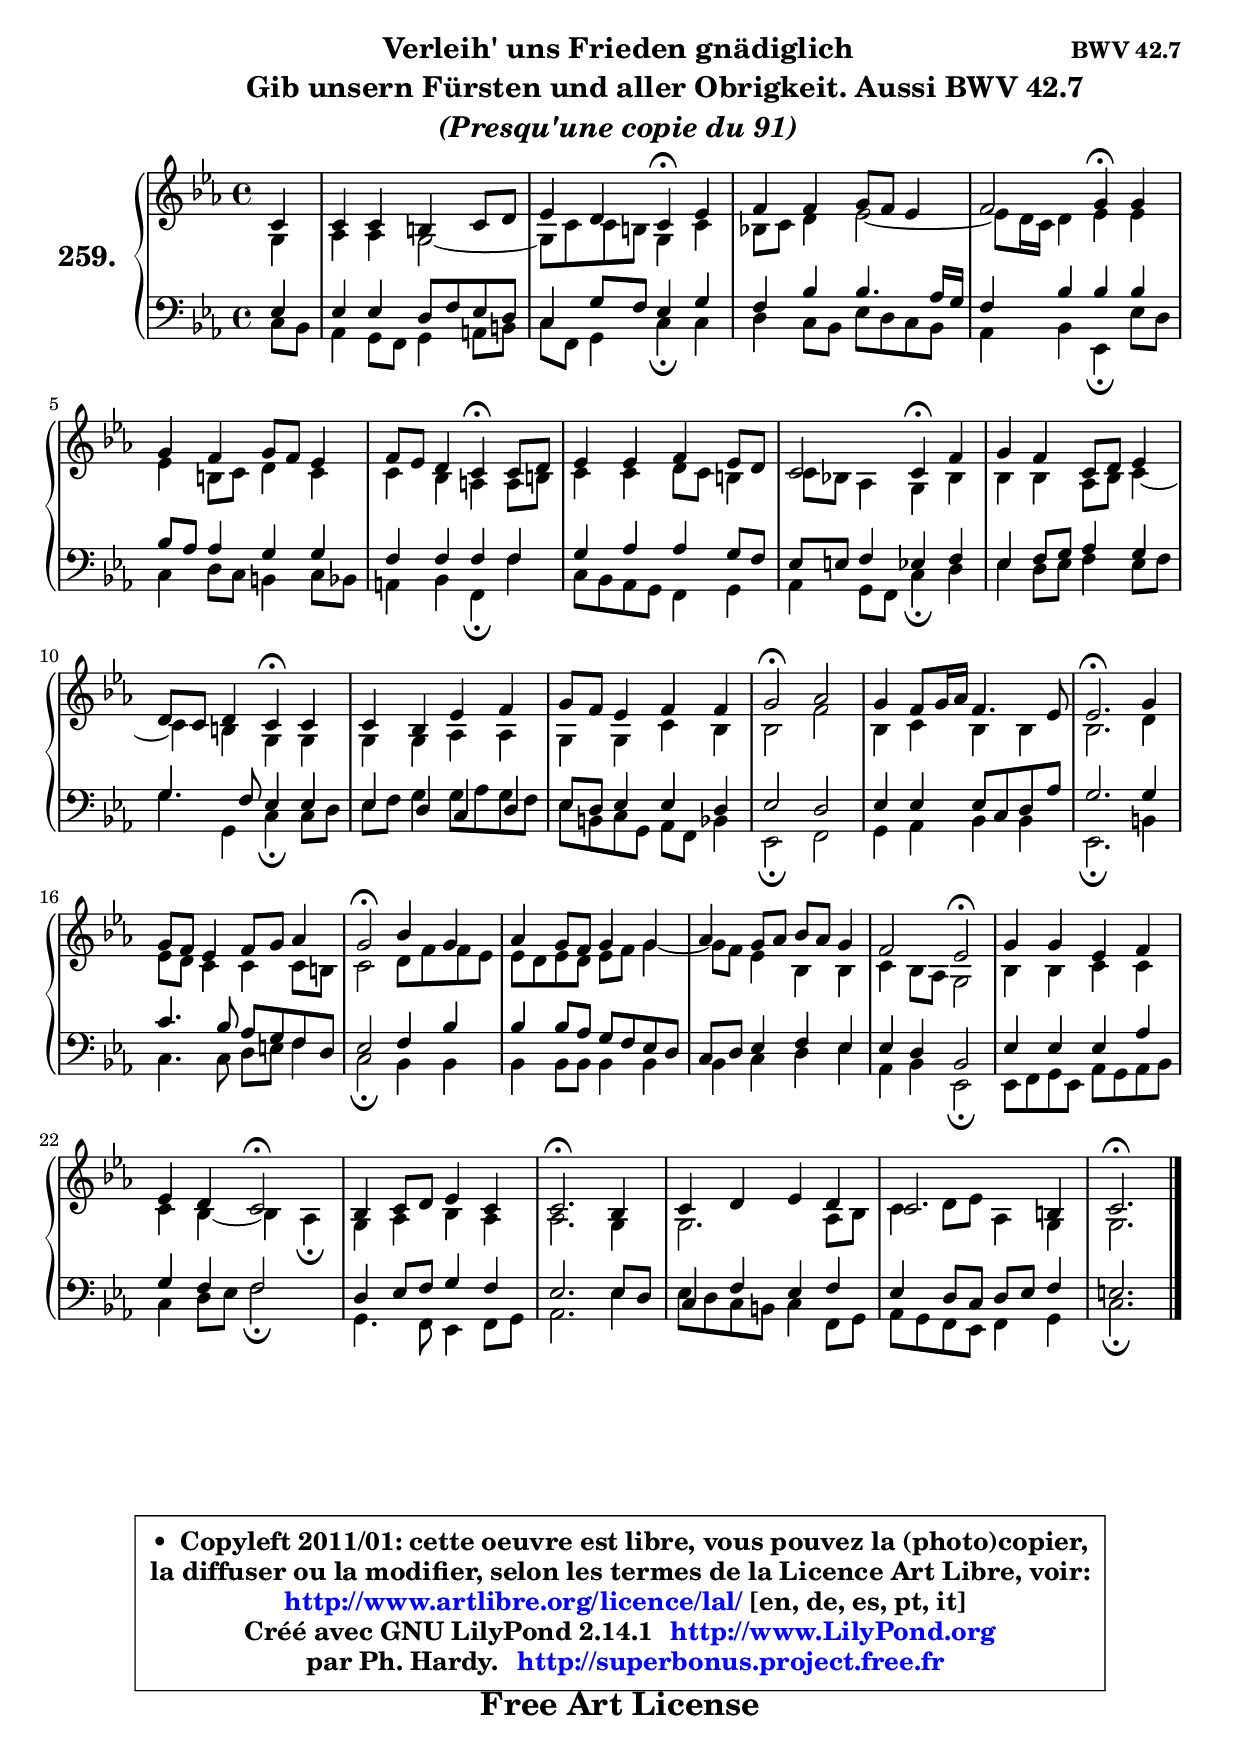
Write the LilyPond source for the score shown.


\version "2.14.1"

    \paper {
%	system-system-spacing #'padding = #0.1
%	score-system-spacing #'padding = #0.1
%	ragged-bottom = ##f
%	ragged-last-bottom = ##f
	}

    \header {
      opus = \markup { \bold "BWV 42.7" }
      piece = \markup { \hspace #9 \fontsize #2 \bold \column \center-align { \line { "Verleih' uns Frieden gnädiglich" }
          \line { \hspace #9 "Gib unsern Fürsten und aller Obrigkeit. Aussi BWV 42.7" }
                     \line { \italic "(Presqu'une copie du 91)" }
                 } }
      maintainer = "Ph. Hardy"
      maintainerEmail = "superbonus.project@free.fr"
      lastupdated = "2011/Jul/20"
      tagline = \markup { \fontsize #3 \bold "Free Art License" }
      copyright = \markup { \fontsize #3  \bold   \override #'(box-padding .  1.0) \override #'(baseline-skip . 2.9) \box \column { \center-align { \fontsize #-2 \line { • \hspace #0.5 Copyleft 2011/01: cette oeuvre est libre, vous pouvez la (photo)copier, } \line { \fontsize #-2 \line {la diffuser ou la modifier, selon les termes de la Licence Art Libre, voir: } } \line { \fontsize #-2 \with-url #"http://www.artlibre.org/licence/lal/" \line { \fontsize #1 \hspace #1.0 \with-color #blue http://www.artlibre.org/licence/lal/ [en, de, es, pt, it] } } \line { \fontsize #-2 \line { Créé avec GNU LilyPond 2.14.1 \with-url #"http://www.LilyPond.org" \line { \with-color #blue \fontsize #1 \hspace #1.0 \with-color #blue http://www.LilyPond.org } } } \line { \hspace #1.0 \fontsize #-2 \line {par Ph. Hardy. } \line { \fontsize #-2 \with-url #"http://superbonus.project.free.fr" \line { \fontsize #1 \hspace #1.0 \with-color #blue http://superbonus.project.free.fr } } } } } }

	  }

  guidemidi = {
        r4 |
        R1 |
        r2 \tempo 4 = 30 r4 \tempo 4 = 78 r4 |
        R1 |
        r2 \tempo 4 = 30 r4 \tempo 4 = 78 r4 |
        R1 |
        r2 \tempo 4 = 30 r4 \tempo 4 = 78 r4 |
        R1 |
        r2 \tempo 4 = 30 r4 \tempo 4 = 78 r4 |
        R1 |
        r2 \tempo 4 = 30 r4 \tempo 4 = 78 r4 |
        R1 |
        R1 |
        \tempo 4 = 34 r2 \tempo 4 = 78 r2 |
        R1 |
        \tempo 4 = 40 r2. \tempo 4 = 78 r4 |
        R1 |
        \tempo 4 = 34 r2 \tempo 4 = 78 r2 |
        R1 |
        R1 |
        r2 \tempo 4 = 34 r2 \tempo 4 = 78 |
        R1 |
        r2 \tempo 4 = 34 r2 \tempo 4 = 78 |
        R1 |
        \tempo 4 = 40 r2. \tempo 4 = 78 r4 |
        R1 |
        R1 |
        \tempo 4 = 40 r2. 
	}

  upper = {
\displayLilyMusic \transpose fis c {
	\time 4/4
	\key fis \minor
	\clef treble
	\partial 4
	\voiceOne
	<< { 
	% SOPRANO
	\set Voice.midiInstrument = "acoustic grand"
	\relative c' {
        fis4 |
        fis4 fis eis fis8 gis |
        a4 gis fis\fermata a4 |
        b4 b cis8 b a4 |
        b2 cis4\fermata cis |
        cis4 b cis8 b a4 |
        b8 a gis4 fis\fermata fis8 gis |
        a4 a b a8 gis |
        fis2 fis4\fermata b |
        cis4 b fis8 gis a4 |
        gis8 fis gis4 fis\fermata fis |
        fis4 e a b |
        cis8 b a4 b b |
        cis2\fermata d2 |
        cis4 b8 cis16 d b4. a8 |
        a2.\fermata cis4 |
        cis8 b a4 b8 cis d4 |
        cis2\fermata e4 cis |
        d4 cis8 b cis4 cis |
        d4 cis8 d e d cis4 |
        b2 a2\fermata |
        cis4 cis a b |
        a4 gis fis2\fermata |
        e4 fis8 gis a4 fis |
        fis2.\fermata e4 |
        fis4 gis a gis |
        fis2. eis4 |
        fis2.\fermata
        \bar "|."
	} % fin de relative
	}

	\context Voice="1" { \voiceTwo 
	% ALTO
	\set Voice.midiInstrument = "acoustic grand"
	\relative c' {
        cis4 |
        d4 d cis2 ~ |
        cis8 fis fis eis cis4 fis |
        e!8 fis gis4 a2 ~ |
        a8 gis16 fis gis4 a a |
        a4 eis8 fis gis4 fis |
        fis4 e dis dis8 eis |
        fis4 fis gis8 fis eis4 |
        fis8 e! d4 cis e |
        e4 e d8 e fis4 ~ |
        fis4 eis cis cis |
        cis4 cis d d |
        cis4 cis fis e |
        e2 b' |
        e,4 fis e e |
        e2. gis4 |
        a8 gis fis4 fis fis8 eis |
        fis2 gis8 b b a |
        a8 gis a gis a b cis4 ~ |
        cis8 b a4 e e |
        fis4 e8 d cis2 |
        e4 e fis fis |
        fis4 e ~ e4 d4\fermata |
        cis4 d e d |
        d2. cis4 |
	cis2. d8 e |
        fis4 gis8 a d,4 cis |
        cis2.
        \bar "|."
	} % fin de relative
	\oneVoice
	} >>
}
	}

    lower = {
\transpose fis c {
	\time 4/4
	\key fis \minor
	\clef bass
	\partial 4
        \mergeDifferentlyDottedOn
	\voiceOne
	<< { 
	% TENOR
	\set Voice.midiInstrument = "acoustic grand"
	\relative c' {
        a4 |
        a4 a gis8 b a gis |
        fis4 cis'8 b a4 cis |
        b4 e e4. d16 cis |
        b4 e e e |
        e8 d d4 cis cis |
        b4 b b b |
        cis4 d d cis8 b |
        a8 ais b4 a b |
        a4 b8 cis d4 cis |
        cis4. b8 a4 a |
        a4 gis fis gis |
        a8 gis a4 a gis |
        a2 gis |
        a4 a a8 fis gis d' |
        cis2. cis4 |
        fis4. e8 d cis b gis |
        a2 b4 e |
        e4 e8 d cis b a gis |
        fis8 gis a4 b a |
        a4 gis e2 |
        a4 a a d |
        cis4 b b2 |
        gis4 a8 b cis4 b |
        a2. a8 gis |
        fis4 b a b |
        a4 gis8 fis gis a b4 |
        ais2.
        \bar "|."
	} % fin de relative
	}
	\context Voice="1" { \voiceTwo 
	% BASS
	\set Voice.midiInstrument = "acoustic grand"
	\relative c {
        fis8 e8 |
        d4 cis8 b cis4 dis8 eis |
        fis8 b, cis4 fis\fermata fis |
        gis4 fis8 e a gis fis e |
        d4 e a,\fermata a'8 gis |
        fis4 gis8 fis eis4 fis8 e |
        dis4 e b\fermata b' |
        fis8 e d cis b4 cis |
        d4 cis8 b fis'4\fermata gis4 |
        a4 gis8 a b4 a8 b |
        cis4 cis, fis\fermata fis8 gis |
        a8 b cis4 cis8 d cis b |
        a8 eis fis cis d b e4 |
        a,2\fermata b2 |
        cis4 d e e |
        a,2.\fermata eis'4 |
        fis4. fis8 gis ais b4 |
        fis2\fermata e4 e |
        e4 e8 e e4 e |
        e4 fis gis a |
        d,4 e a,2\fermata |
        a8 b cis a d cis d e |
        fis4 gis8 a b2\fermata |
        cis,4. b8 a4 b8 cis |
        d2. a'4 |
	a8 gis8 fis eis fis4 b,8 cis |
        d8 cis b a b4 cis |
        fis2.\fermata
        \bar "|."
	} % fin de relative
	\oneVoice
	} >>
}
	}


    \score { 

	\new PianoStaff <<
	\set PianoStaff.instrumentName = \markup { \bold \huge "259." }
	\new Staff = "upper" \upper
	\new Staff = "lower" \lower
	>>

    \layout {
%	ragged-last = ##f
	   }

         } % fin de score

  \score {
    \unfoldRepeats { << \guidemidi \upper \lower >> }
    \midi {
    \context {
     \Staff
      \remove "Staff_performer"
               }

     \context {
      \Voice
       \consists "Staff_performer"
                }

     \context { 
      \Score
      tempoWholesPerMinute = #(ly:make-moment 78 4)
		}
	    }
	}


